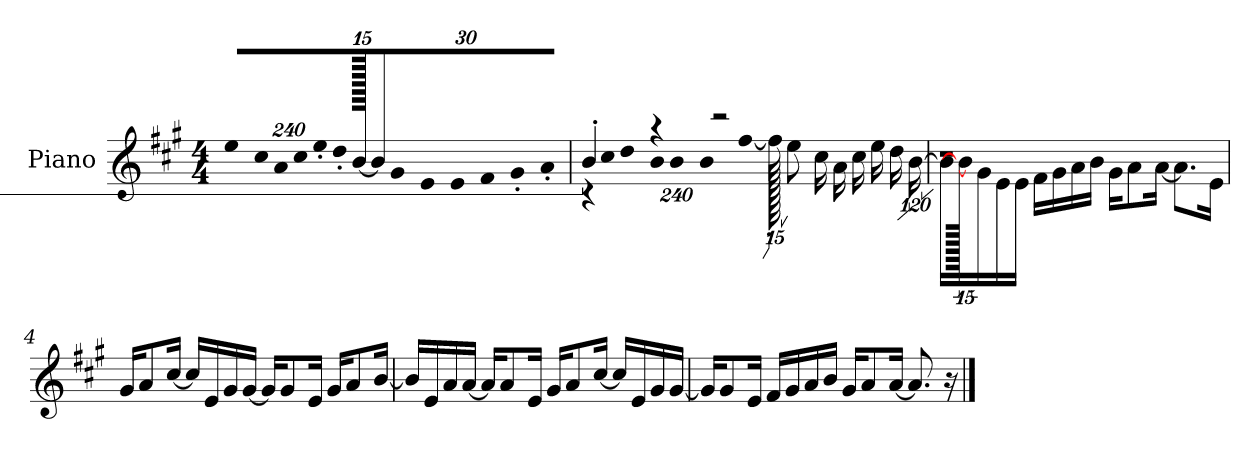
**kern
*part1
*staff1
*I"Piano
*I'P-no
*clefG2
*k[f#c#g#]
*M4/4
*MM90
*Xbrackettup
=1
!LO:N:vis=8
960%137ee\L
!LO:N:vis=16
1920%137cc#\L
!LO:N:vis=16
1920%137a\
!LO:N:vis=16
1920%137cc#\
!LO:N:vis=16
1920%137ee'\
!LO:N:vis=16
1920%137dd'\JJ
[1920b/
240%17b/L]
!LO:N:vis=16
1920%137g#/
!LO:N:vis=16
1920%137e/
!LO:N:vis=16
1920%137e/
!LO:N:vis=16
1920%137f#/
!LO:N:vis=16
1920%137g#'/
!LO:N:vis=16
1920%137a'/JJ
=2
*^
*	*brackettup
!	!LO:N:vis=32
4b'/	640%23r
!	!LO:N:vis=16
.	1920%137cc#\LL
!	!LO:N:vis=32
.	640%23dd\K
!	!LO:N:vis=16
.	1920%137b\J
!	!LO:N:vis=8
.	960%137b\
4r	.
!	!LO:N:vis=32
.	640%23b\KL
.	[384%41ff#\J
2r	1920ff#'\]
.	8ee\L
.	16cc#\L
.	16a\JJ
.	16cc#\LL
.	16ee\
.	16dd\
.	[1920%119b\JJ
!!LO:LB:g=z	!!
=3	=3
1r	16b\LL]
.	1920b\_
.	16g#\
.	16e\
.	16e\JJ
.	16f#\LL
.	16g#\
.	16a\
.	16b\JJ
.	16g#\KL
.	8a\
.	[16a\Jk
.	8.a\L]
.	16e\Jk
1920ryy	.
*v	*v
=4
16g#/KL
8a/
[16cc#/Jk
16cc#/LL]
16e/
16g#/
[16g#/JJ
16g#/KL]
8g#/
16e/Jk
16g#/KL
8a/
[16b/Jk
=5
16b/LL]
16e/
16a/
[16a/JJ
16a/KL]
8a/
16e/Jk
16g#/KL
8a/
[16cc#/Jk
16cc#/LL]
16e/
16g#/
[16g#/JJ
!!LO:LB:g=z
=6
16g#/KL]
8g#/
16e/Jk
16f#/LL
16g#/
16a/
16b/JJ
16g#/KL
8a/
[16a/Jk
8.a/]
16r
==
*-
